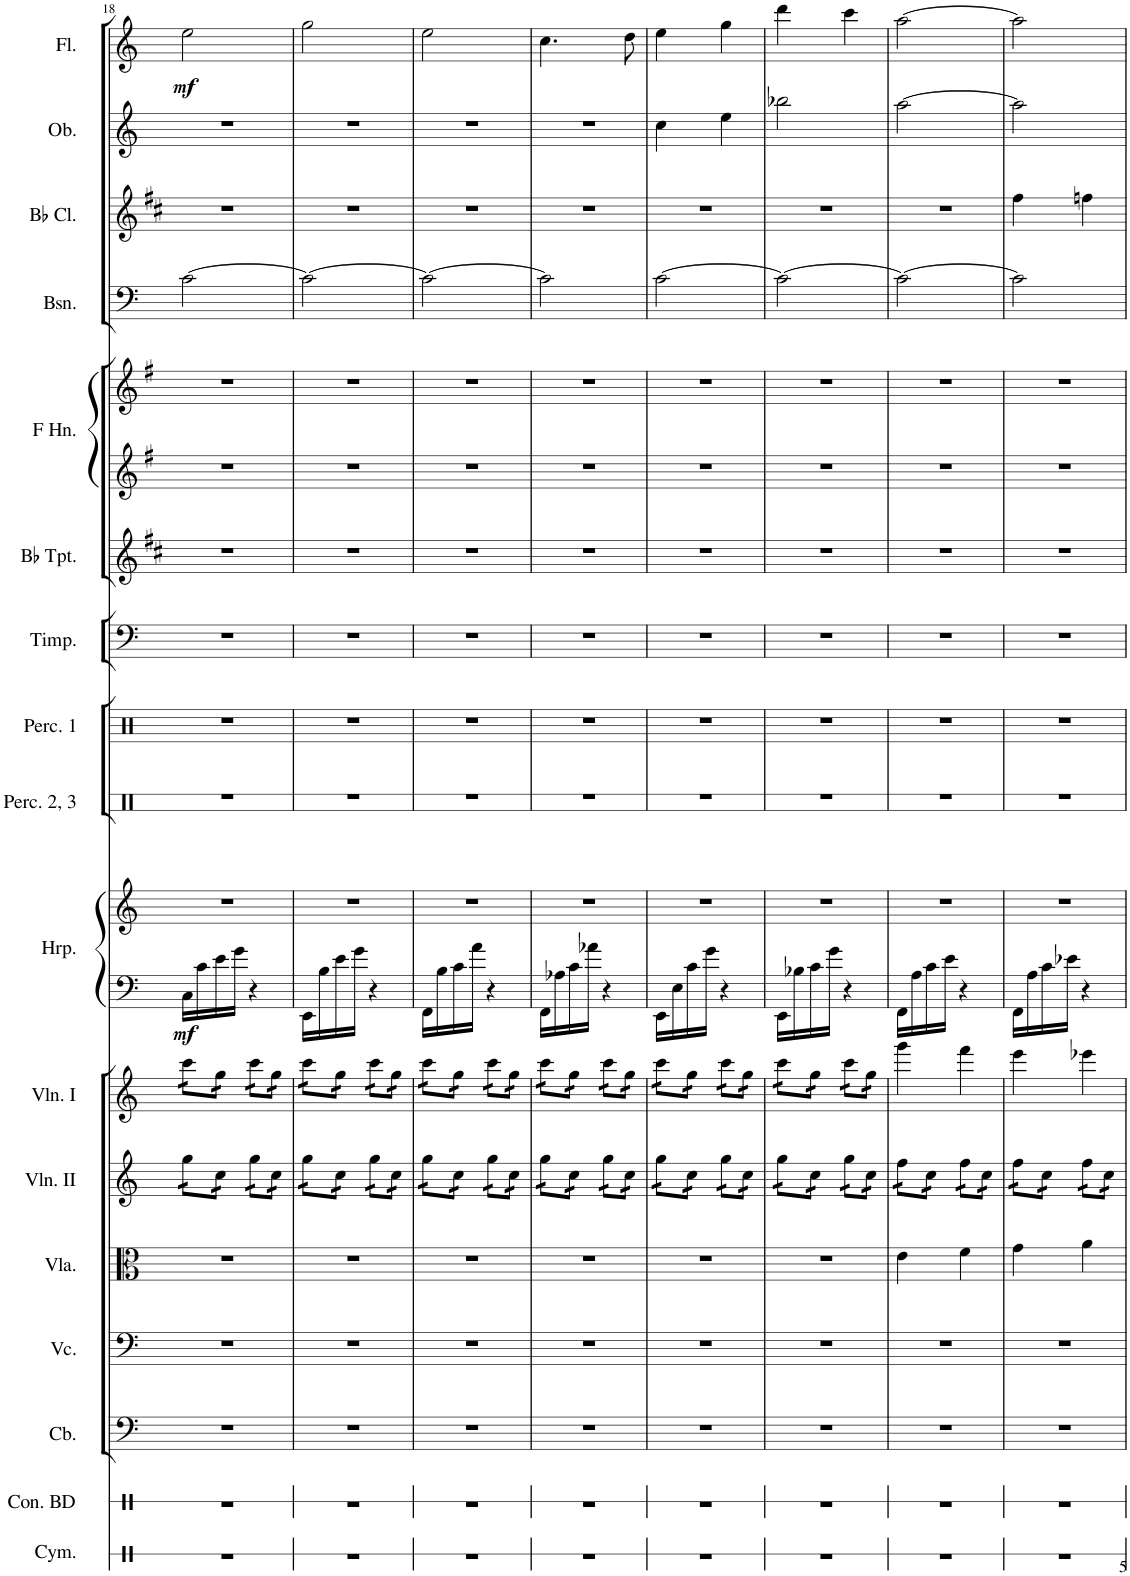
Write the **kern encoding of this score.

**kern	**kern	**kern	**kern	**kern	**kern	**kern	**kern	**kern	**dynam	**kern	**kern	**kern	**kern	**kern	**kern	**kern	**kern	**kern	**kern	**dynam
*part17	*part16	*part15	*part14	*part13	*part12	*part11	*part10	*part10	*part10	*part9	*part8	*part7	*part6	*part5	*part5	*part4	*part3	*part2	*part1	*part1
*staff19	*staff18	*staff17	*staff16	*staff15	*staff14	*staff13	*staff12	*staff11	*staff11/12	*staff10	*staff9	*staff8	*staff7	*staff6	*staff5	*staff4	*staff3	*staff2	*staff1	*staff1
*I"Cymbal	*I"Concert Bass Drum	*I"Contrabasses	*I"Violoncellos	*I"Violas	*I"Violins II	*I"Violins I	*I"Harp	*	*	*I"Percussion 2, 3	*I"Percussion 1	*I"Timpani	*I"Trumpets in Bb	*I"Horns in F	*	*I"Bassoons	*I"Clarinets in Bb	*I"Oboes	*I"Flutes	*
*I'Cym.	*I'Con. BD	*I'Cb.	*I'Vc.	*I'Vla.	*I'Vln. II	*I'Vln. I	*I'Hrp.	*	*	*I'Perc. 2, 3	*I'Perc. 1	*I'Timp.	*	*	*	*I'Bsn.	*	*I'Ob.	*I'Fl.	*
!!LO:PB:g=z
*clefX	*clefX	*clefF4	*clefF4	*clefC3	*clefG2	*clefG2	*clefF4	*clefG2	*	*clefX	*clefG2	*clefF4	*clefG2	*clefG2	*clefG2	*clefF4	*clefG2	*clefG2	*clefG2	*
*	*	*Trd7c12	*	*	*	*	*	*	*	*	*	*	*Trd1c2	*Trd4c7	*Trd4c7	*	*Trd1c2	*	*	*
*k[]	*k[]	*k[]	*k[]	*k[]	*k[]	*k[]	*k[]	*k[]	*	*k[]	*k[]	*k[]	*k[f#c#]	*k[f#]	*k[f#]	*k[]	*k[f#c#]	*k[]	*k[]	*
*M2/4	*M2/4	*M2/4	*M2/4	*M2/4	*M2/4	*M2/4	*M2/4	*M2/4	*	*M2/4	*M2/4	*M2/4	*M2/4	*M2/4	*M2/4	*M2/4	*M2/4	*M2/4	*M2/4	*
=18	=18	=18	=18	=18	=18	=18	=18	=18	=18	=18	=18	=18	=18	=18	=18	=18	=18	=18	=18	=18
!	!	!	!	!	!	!	!	!	!LO:DY:b=2	!	!	!	!	!	!	!	!	!	!	!LO:DY:b
*	*	*	*	*	*tremolo	*	*	*	*	*	*	*	*	*	*	*	*	*	*	*
*	*	*	*	*	*	*tremolo	*	*	*	*	*	*	*	*	*	*	*	*	*	*
2r	2r	2r	2r	2r	16gg\LL	16ccc\LL	16C\LL	2r	mf	2r	2r	2r	2r	2r	2r	[2c\	2r	2r	2ee\	mf
.	.	.	.	.	16gg\	16ccc\	16c\	.	.	.	.	.	.	.	.	.	.	.	.	.
.	.	.	.	.	16cc\	16gg\	16e\	.	.	.	.	.	.	.	.	.	.	.	.	.
.	.	.	.	.	16cc\JJ	16gg\JJ	16g\JJ	.	.	.	.	.	.	.	.	.	.	.	.	.
.	.	.	.	.	16gg\LL	16ccc\LL	4r	.	.	.	.	.	.	.	.	.	.	.	.	.
.	.	.	.	.	16gg\	16ccc\	.	.	.	.	.	.	.	.	.	.	.	.	.	.
.	.	.	.	.	16cc\	16gg\	.	.	.	.	.	.	.	.	.	.	.	.	.	.
.	.	.	.	.	16cc\JJ	16gg\JJ	.	.	.	.	.	.	.	.	.	.	.	.	.	.
=19	=19	=19	=19	=19	=19	=19	=19	=19	=19	=19	=19	=19	=19	=19	=19	=19	=19	=19	=19	=19
2r	2r	2r	2r	2r	16gg\LL	16ccc\LL	16EE\LL	2r	.	2r	2r	2r	2r	2r	2r	2c\_	2r	2r	2gg\	.
.	.	.	.	.	16gg\	16ccc\	16B\	.	.	.	.	.	.	.	.	.	.	.	.	.
.	.	.	.	.	16cc\	16gg\	16e\	.	.	.	.	.	.	.	.	.	.	.	.	.
.	.	.	.	.	16cc\JJ	16gg\JJ	16g\JJ	.	.	.	.	.	.	.	.	.	.	.	.	.
.	.	.	.	.	16gg\LL	16ccc\LL	4r	.	.	.	.	.	.	.	.	.	.	.	.	.
.	.	.	.	.	16gg\	16ccc\	.	.	.	.	.	.	.	.	.	.	.	.	.	.
.	.	.	.	.	16cc\	16gg\	.	.	.	.	.	.	.	.	.	.	.	.	.	.
.	.	.	.	.	16cc\JJ	16gg\JJ	.	.	.	.	.	.	.	.	.	.	.	.	.	.
=20	=20	=20	=20	=20	=20	=20	=20	=20	=20	=20	=20	=20	=20	=20	=20	=20	=20	=20	=20	=20
2r	2r	2r	2r	2r	16gg\LL	16ccc\LL	16FF\LL	2r	.	2r	2r	2r	2r	2r	2r	2c\_	2r	2r	2ee\	.
.	.	.	.	.	16gg\	16ccc\	16B\	.	.	.	.	.	.	.	.	.	.	.	.	.
.	.	.	.	.	16cc\	16gg\	16c\	.	.	.	.	.	.	.	.	.	.	.	.	.
.	.	.	.	.	16cc\JJ	16gg\JJ	16a\JJ	.	.	.	.	.	.	.	.	.	.	.	.	.
.	.	.	.	.	16gg\LL	16ccc\LL	4r	.	.	.	.	.	.	.	.	.	.	.	.	.
.	.	.	.	.	16gg\	16ccc\	.	.	.	.	.	.	.	.	.	.	.	.	.	.
.	.	.	.	.	16cc\	16gg\	.	.	.	.	.	.	.	.	.	.	.	.	.	.
.	.	.	.	.	16cc\JJ	16gg\JJ	.	.	.	.	.	.	.	.	.	.	.	.	.	.
=21	=21	=21	=21	=21	=21	=21	=21	=21	=21	=21	=21	=21	=21	=21	=21	=21	=21	=21	=21	=21
2r	2r	2r	2r	2r	16gg\LL	16ccc\LL	16FF\LL	2r	.	2r	2r	2r	2r	2r	2r	2c\]	2r	2r	4.cc\	.
.	.	.	.	.	16gg\	16ccc\	16A-X\	.	.	.	.	.	.	.	.	.	.	.	.	.
.	.	.	.	.	16cc\	16gg\	16c\	.	.	.	.	.	.	.	.	.	.	.	.	.
.	.	.	.	.	16cc\JJ	16gg\JJ	16a-X\JJ	.	.	.	.	.	.	.	.	.	.	.	.	.
.	.	.	.	.	16gg\LL	16ccc\LL	4r	.	.	.	.	.	.	.	.	.	.	.	.	.
.	.	.	.	.	16gg\	16ccc\	.	.	.	.	.	.	.	.	.	.	.	.	.	.
.	.	.	.	.	16cc\	16gg\	.	.	.	.	.	.	.	.	.	.	.	.	8dd\	.
.	.	.	.	.	16cc\JJ	16gg\JJ	.	.	.	.	.	.	.	.	.	.	.	.	.	.
=22	=22	=22	=22	=22	=22	=22	=22	=22	=22	=22	=22	=22	=22	=22	=22	=22	=22	=22	=22	=22
2r	2r	2r	2r	2r	16gg\LL	16ccc\LL	16EE\LL	2r	.	2r	2r	2r	2r	2r	2r	[2c\	2r	4cc\	4ee\	.
.	.	.	.	.	16gg\	16ccc\	16E\	.	.	.	.	.	.	.	.	.	.	.	.	.
.	.	.	.	.	16cc\	16gg\	16c\	.	.	.	.	.	.	.	.	.	.	.	.	.
.	.	.	.	.	16cc\JJ	16gg\JJ	16g\JJ	.	.	.	.	.	.	.	.	.	.	.	.	.
.	.	.	.	.	16gg\LL	16ccc\LL	4r	.	.	.	.	.	.	.	.	.	.	4ee\	4gg\	.
.	.	.	.	.	16gg\	16ccc\	.	.	.	.	.	.	.	.	.	.	.	.	.	.
.	.	.	.	.	16cc\	16gg\	.	.	.	.	.	.	.	.	.	.	.	.	.	.
.	.	.	.	.	16cc\JJ	16gg\JJ	.	.	.	.	.	.	.	.	.	.	.	.	.	.
=23	=23	=23	=23	=23	=23	=23	=23	=23	=23	=23	=23	=23	=23	=23	=23	=23	=23	=23	=23	=23
2r	2r	2r	2r	2r	16gg\LL	16ccc\LL	16EE\LL	2r	.	2r	2r	2r	2r	2r	2r	2c\_	2r	2bb-X\	4ddd\	.
.	.	.	.	.	16gg\	16ccc\	16B-X\	.	.	.	.	.	.	.	.	.	.	.	.	.
.	.	.	.	.	16cc\	16gg\	16c\	.	.	.	.	.	.	.	.	.	.	.	.	.
.	.	.	.	.	16cc\JJ	16gg\JJ	16g\JJ	.	.	.	.	.	.	.	.	.	.	.	.	.
.	.	.	.	.	16gg\LL	16ccc\LL	4r	.	.	.	.	.	.	.	.	.	.	.	4ccc\	.
.	.	.	.	.	16gg\	16ccc\	.	.	.	.	.	.	.	.	.	.	.	.	.	.
.	.	.	.	.	16cc\	16gg\	.	.	.	.	.	.	.	.	.	.	.	.	.	.
.	.	.	.	.	16cc\JJ	16gg\JJ	.	.	.	.	.	.	.	.	.	.	.	.	.	.
*	*	*	*	*	*	*Xtremolo	*	*	*	*	*	*	*	*	*	*	*	*	*	*
=24	=24	=24	=24	=24	=24	=24	=24	=24	=24	=24	=24	=24	=24	=24	=24	=24	=24	=24	=24	=24
2r	2r	2r	2r	4e\	16ff\LL	4ggg\	16FF\LL	2r	.	2r	2r	2r	2r	2r	2r	2c\_	2r	[2aa\	[2aa\	.
.	.	.	.	.	16ff\	.	16A\	.	.	.	.	.	.	.	.	.	.	.	.	.
.	.	.	.	.	16cc\	.	16c\	.	.	.	.	.	.	.	.	.	.	.	.	.
.	.	.	.	.	16cc\JJ	.	16e\JJ	.	.	.	.	.	.	.	.	.	.	.	.	.
.	.	.	.	4f\	16ff\LL	4fff\	4r	.	.	.	.	.	.	.	.	.	.	.	.	.
.	.	.	.	.	16ff\	.	.	.	.	.	.	.	.	.	.	.	.	.	.	.
.	.	.	.	.	16cc\	.	.	.	.	.	.	.	.	.	.	.	.	.	.	.
.	.	.	.	.	16cc\JJ	.	.	.	.	.	.	.	.	.	.	.	.	.	.	.
=25	=25	=25	=25	=25	=25	=25	=25	=25	=25	=25	=25	=25	=25	=25	=25	=25	=25	=25	=25	=25
2r	2r	2r	2r	4g\	16ff\LL	4eee\	16FF\LL	2r	.	2r	2r	2r	2r	2r	2r	2c\]	4ff#\	2aa\]	2aa\]	.
.	.	.	.	.	16ff\	.	16A\	.	.	.	.	.	.	.	.	.	.	.	.	.
.	.	.	.	.	16cc\	.	16c\	.	.	.	.	.	.	.	.	.	.	.	.	.
.	.	.	.	.	16cc\JJ	.	16e-X\JJ	.	.	.	.	.	.	.	.	.	.	.	.	.
.	.	.	.	4a\	16ff\LL	4eee-X\	4r	.	.	.	.	.	.	.	.	.	4ffn\	.	.	.
.	.	.	.	.	16ff\	.	.	.	.	.	.	.	.	.	.	.	.	.	.	.
.	.	.	.	.	16cc\	.	.	.	.	.	.	.	.	.	.	.	.	.	.	.
.	.	.	.	.	16cc\JJ	.	.	.	.	.	.	.	.	.	.	.	.	.	.	.
*	*	*	*	*	*Xtremolo	*	*	*	*	*	*	*	*	*	*	*	*	*	*	*
=	=	=	=	=	=	=	=	=	=	=	=	=	=	=	=	=	=	=	=	=
*-	*-	*-	*-	*-	*-	*-	*-	*-	*-	*-	*-	*-	*-	*-	*-	*-	*-	*-	*-	*-
